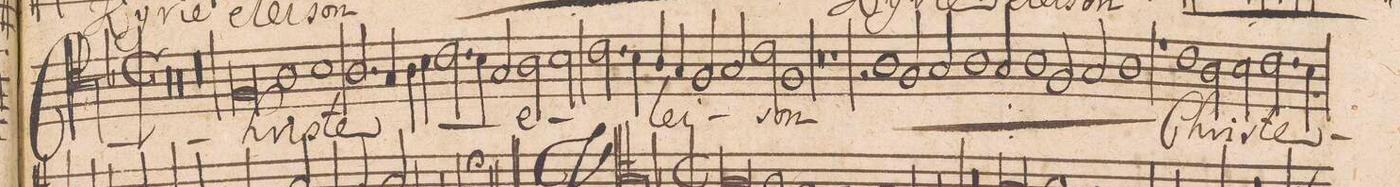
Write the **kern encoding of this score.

**kern	**text
*I"TENOR.	*
*clefC4	*
*k[b-]	*
*met(c|)	*
*M2/1	*
=27||	=27||
*M2/1	*Xij
*met(c|)	*
00r	.
=28-	=28-
=29-	=29-
00r	.
=30-	=30-
=31-	=31-
00rf	.
=32-	=32-
=33-	=33-
0F/	Chri-
=34-	=34-
1A\	-ste
1B-\	.
=35-	=35-
2.A/	.
4G/	.
4A\	.
4B-\	.
2.c\	.
=36-	=36-
4B-\	.
2G/	.
2A\	e-
2B-\	.
=37-	=37-
2.c\	.
4B-\	.
4A/	-lei-
4G/	.
2F/	.
=38-	=38-
2G/	.
2c\	.
1F/	-son
=39-	=39-
0r	.
=40-	=40-
1r	.
2r	.
*	*ij
1A\	Chri-
=41-	=41-
2F/	-ste
2G/	.
1A\	e-
=42-	=42-
2G/	.
1A\	.
=43-	=43-
2F/	lei-
2G/	.
1A\	-son
*	*Xij
=44-	=44-
1rf	.
1c\	Chri-
=45-	=45-
2A\	-ste
2B-\	.
2.c\	.
4B-\	.
=46-	=46-
*-	*-
